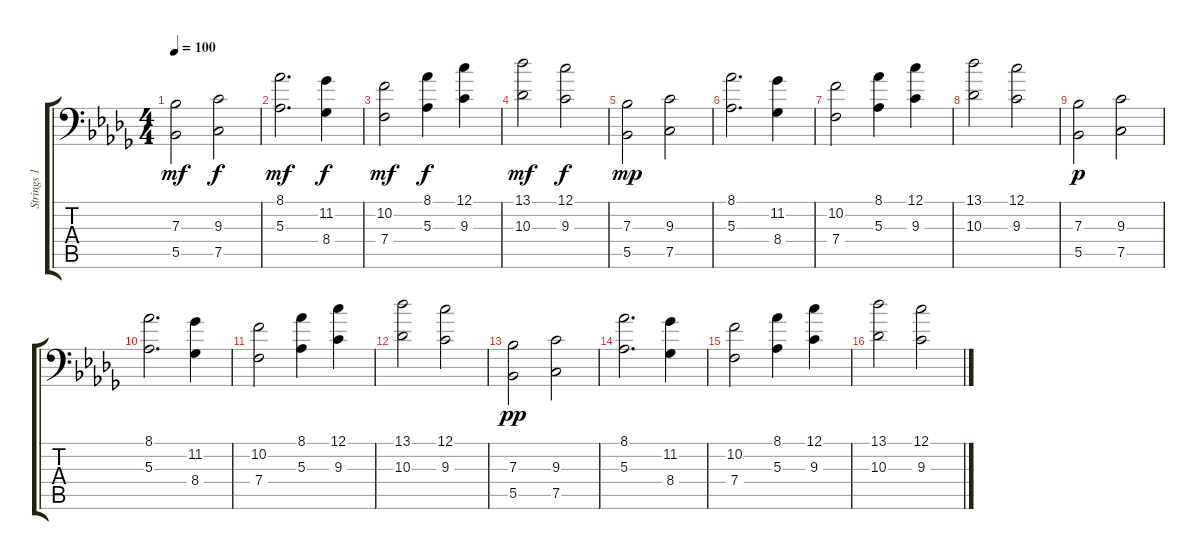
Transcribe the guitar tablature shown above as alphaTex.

\track ("Strings 1" "Strings 1") {instrument stringensemble1}
\staff {score tabs}
\tuning (C4 G3 Eb3 Bb2 F2 Bb1) {hide}
\ts (4 4)
\tempo 100
\clef f4
\ks db
(7.3 5.5).2{dy mf} (9.3 7.5).2{dy f} |
(8.1 5.3).2{d dy mf} (11.2 8.4).4{dy f} |
(10.2 7.4).2{dy mf} (8.1 5.3).4{dy f} (12.1 9.3).4 |
(13.1 10.3).2{dy mf} (12.1 9.3).2{dy f} |
(7.3 5.5).2{dy mp} (9.3 7.5).2 |
(8.1 5.3).2{d} (11.2 8.4).4 |
(10.2 7.4).2 (8.1 5.3).4 (12.1 9.3).4 |
(13.1 10.3).2 (12.1 9.3).2 |
(7.3 5.5).2{dy p} (9.3 7.5).2 |
(8.1 5.3).2{d} (11.2 8.4).4 |
(10.2 7.4).2 (8.1 5.3).4 (12.1 9.3).4 |
(13.1 10.3).2 (12.1 9.3).2 |
(7.3 5.5).2{dy pp} (9.3 7.5).2 |
(8.1 5.3).2{d} (11.2 8.4).4 |
(10.2 7.4).2 (8.1 5.3).4 (12.1 9.3).4 |
(13.1 10.3).2 (12.1 9.3).2
